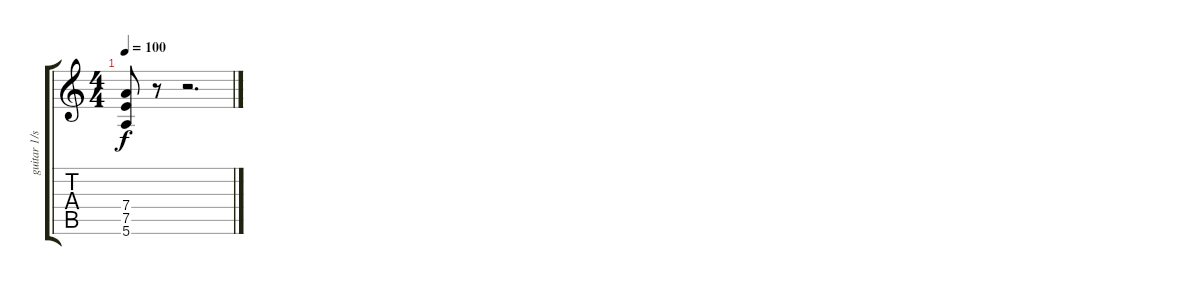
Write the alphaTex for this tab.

\track ("guitar 1/solo" "guitar 1/s") {instrument distortionguitar}
\staff {score tabs}
\tuning (E4 B3 G3 D3 A2 E2) {hide}
\ts (4 4)
\tempo 100
\clef g2
\ks c
(7.4 7.5 5.6).8{dy f volume 16 instrument distortionguitar} r.8 r.2{d}
